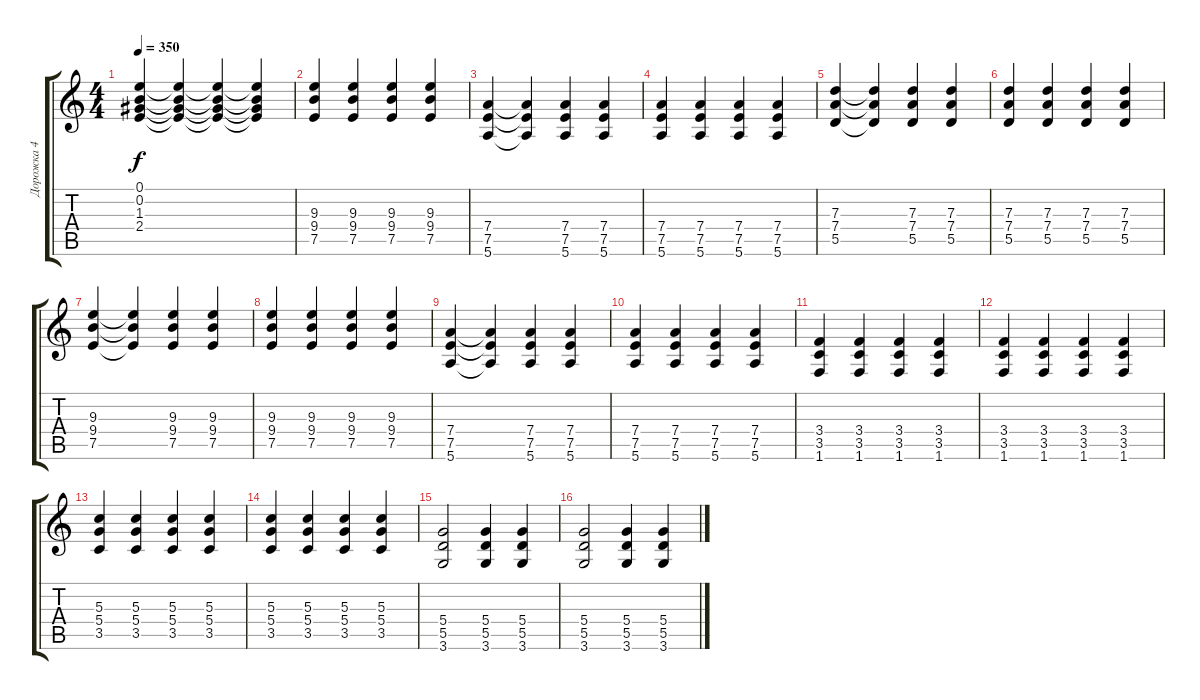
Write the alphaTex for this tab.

\track ("Дорожка 4" "Дорожка 4") {instrument distortionguitar}
\staff {score tabs}
\tuning (E4 B3 G3 D3 A2 E2) {hide}
\ts (4 4)
\tempo 350
\clef g2
\ks c
(0.1{t} 0.2{t} 1.3{t} 2.4{t}).4{dy f} (0.1{t} 0.2{t} 1.3{t} 2.4{t}).4 (0.1{t} 0.2{t} 1.3{t} 2.4{t}).4 (0.1{t} 0.2{t} 1.3{t} 2.4{t}).4 |
(9.3 9.4 7.5).4 (9.3 9.4 7.5).4 (9.3 9.4 7.5).4 (9.3 9.4 7.5).4 |
(7.4 7.5 5.6).4 (7.4{t} 7.5{t} 5.6{t}).4 (7.4 7.5 5.6).4 (7.4 7.5 5.6).4 |
(7.4 7.5 5.6).4 (7.4 7.5 5.6).4 (7.4 7.5 5.6).4 (7.4 7.5 5.6).4 |
(7.3 7.4 5.5).4 (7.3{t} 7.4{t} 5.5{t}).4 (7.3 7.4 5.5).4 (7.3 7.4 5.5).4 |
(7.3 7.4 5.5).4 (7.3 7.4 5.5).4 (7.3 7.4 5.5).4 (7.3 7.4 5.5).4 |
(9.3 9.4 7.5).4 (9.3{t} 9.4{t} 7.5{t}).4 (9.3 9.4 7.5).4 (9.3 9.4 7.5).4 |
(9.3 9.4 7.5).4 (9.3 9.4 7.5).4 (9.3 9.4 7.5).4 (9.3 9.4 7.5).4 |
(7.4 7.5 5.6).4 (7.4{t} 7.5{t} 5.6{t}).4 (7.4 7.5 5.6).4 (7.4 7.5 5.6).4 |
(7.4 7.5 5.6).4 (7.4 7.5 5.6).4 (7.4 7.5 5.6).4 (7.4 7.5 5.6).4 |
(3.4 3.5 1.6).4 (3.4 3.5 1.6).4 (3.4 3.5 1.6).4 (3.4 3.5 1.6).4 |
(3.4 3.5 1.6).4 (3.4 3.5 1.6).4 (3.4 3.5 1.6).4 (3.4 3.5 1.6).4 |
(5.3 5.4 3.5).4 (5.3 5.4 3.5).4 (5.3 5.4 3.5).4 (5.3 5.4 3.5).4 |
(5.3 5.4 3.5).4 (5.3 5.4 3.5).4 (5.3 5.4 3.5).4 (5.3 5.4 3.5).4 |
(5.4 5.5 3.6).2 (5.4 5.5 3.6).4 (5.4 5.5 3.6).4 |
(5.4 5.5 3.6).2 (5.4 5.5 3.6).4 (5.4 5.5 3.6).4
